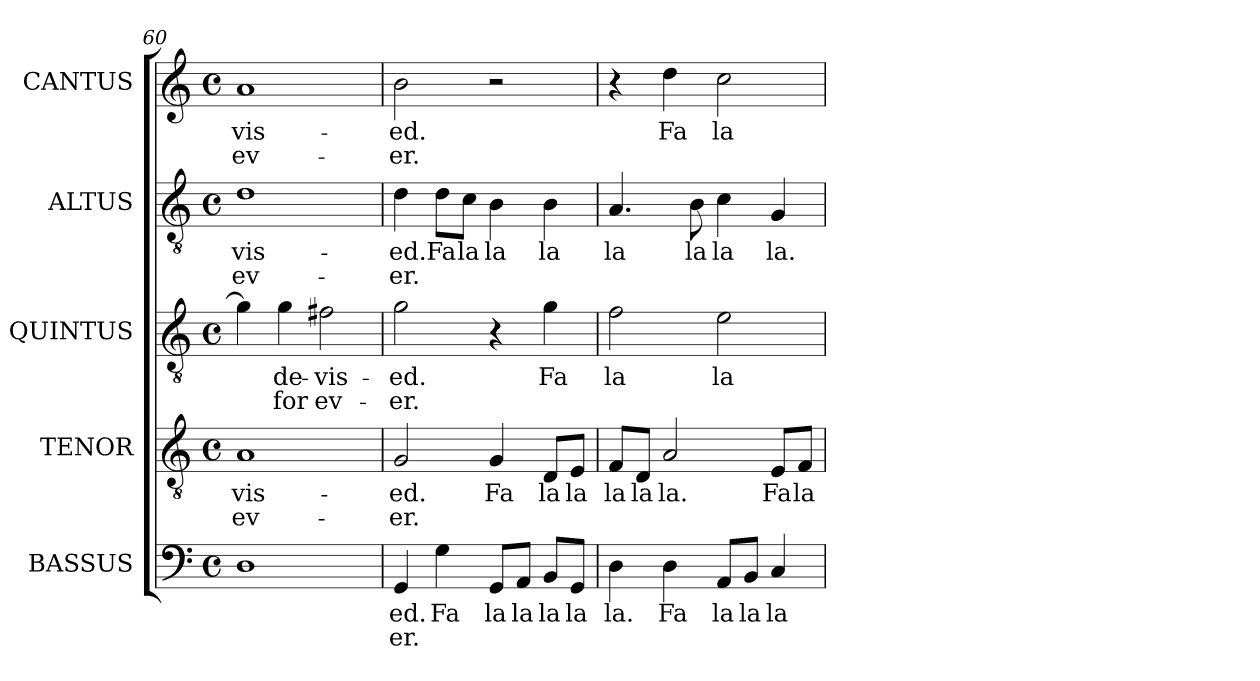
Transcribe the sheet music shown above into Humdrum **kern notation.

**kern	**text	**text	**kern	**text	**text	**kern	**text	**text	**kern	**text	**text	**kern	**text	**text
*part5	*part5	*part5	*part4	*part4	*part4	*part3	*part3	*part3	*part2	*part2	*part2	*part1	*part1	*part1
*staff5	*staff5	*staff5	*staff4	*staff4	*staff4	*staff3	*staff3	*staff3	*staff2	*staff2	*staff2	*staff1	*staff1	*staff1
*I"BASSUS	*	*	*I"TENOR	*	*	*I"QUINTUS	*	*	*I"ALTUS	*	*	*I"CANTUS	*	*
*I'B	*	*	*I'T	*	*	*	*	*	*I'A.	*	*	*I'S	*	*
*clefF4	*	*	*clefGv2	*	*	*clefGv2	*	*	*clefGv2	*	*	*clefG2	*	*
*	*	*	*ITrd7c12	*	*	*ITrd7c12	*	*	*ITrd7c12	*	*	*	*	*
*k[]	*	*	*k[]	*	*	*k[]	*	*	*k[]	*	*	*k[]	*	*
*C:	*	*	*C:	*	*	*C:	*	*	*C:	*	*	*C:	*	*
*M4/4	*	*	*M4/4	*	*	*M4/4	*	*	*M4/4	*	*	*M4/4	*	*
*met(c)	*	*	*met(c)	*	*	*met(c)	*	*	*met(c)	*	*	*met(c)	*	*
=60	=60	=60	=60	=60	=60	=60	=60	=60	=60	=60	=60	=60	=60	=60
!	!	!	!	!LO:LY:b:color=#000000	!LO:LY:b:color=#000000	!	!	!	!	!	!	!	!	!
!	!	!	!	!	!	!	!	!	!	!LO:LY:b:color=#000000	!LO:LY:b:color=#000000	!	!	!
!	!	!	!	!	!	!	!	!	!	!	!	!	!LO:LY:b:color=#000000	!LO:LY:b:color=#000000
1Di	.	.	1AAi	-vis-	ev-	4Gi\]	.	.	1Di	-vis-	ev-	1ai	-vis-	ev-
!	!	!	!	!	!	!	!LO:LY:b:color=#000000	!LO:LY:b:color=#000000	!	!	!	!	!	!
.	.	.	.	.	.	4Gi\	de-	for	.	.	.	.	.	.
!	!	!	!	!	!	!	!LO:LY:b:color=#000000	!LO:LY:b:color=#000000	!	!	!	!	!	!
.	.	.	.	.	.	2F#Xi\	-vis-	ev-	.	.	.	.	.	.
=61	=61	=61	=61	=61	=61	=61	=61	=61	=61	=61	=61	=61	=61	=61
!	!LO:LY:b:color=#000000	!LO:LY:b:color=#000000	!	!	!	!	!	!	!	!	!	!	!	!
!	!	!	!	!LO:LY:b:color=#000000	!LO:LY:b:color=#000000	!	!	!	!	!	!	!	!	!
!	!	!	!	!	!	!	!LO:LY:b:color=#000000	!LO:LY:b:color=#000000	!	!	!	!	!	!
!	!	!	!	!	!	!	!	!	!	!LO:LY:b:color=#000000	!LO:LY:b:color=#000000	!	!	!
!	!	!	!	!	!	!	!	!	!	!	!	!	!LO:LY:b:color=#000000	!LO:LY:b:color=#000000
4GGi/	-ed.	-er.	2GGi/	-ed.	-er.	2Gi\	-ed.	-er.	4Di\	-ed.	-er.	2bi\	-ed.	-er.
!	!LO:LY:b:color=#000000	!	!	!	!	!	!	!	!	!	!	!	!	!
!	!	!	!	!	!	!	!	!	!	!LO:LY:b:color=#000000	!	!	!	!
4Gi\	Fa	.	.	.	.	.	.	.	8Di\L	Fa	.	.	.	.
!	!	!	!	!	!	!	!	!	!	!LO:LY:b:color=#000000	!	!	!	!
.	.	.	.	.	.	.	.	.	8Ci\J	la	.	.	.	.
!	!LO:LY:b:color=#000000	!	!	!	!	!	!	!	!	!	!	!	!	!
!	!	!	!	!LO:LY:b:color=#000000	!	!	!	!	!	!	!	!	!	!
!	!	!	!	!	!	!	!	!	!	!LO:LY:b:color=#000000	!	!	!	!
8GGi/L	la	.	4GGi/	Fa	.	4r	.	.	4BBi\	la	.	2r	.	.
!	!LO:LY:b:color=#000000	!	!	!	!	!	!	!	!	!	!	!	!	!
8AAi/J	la	.	.	.	.	.	.	.	.	.	.	.	.	.
!	!LO:LY:b:color=#000000	!	!	!	!	!	!	!	!	!	!	!	!	!
!	!	!	!	!LO:LY:b:color=#000000	!	!	!	!	!	!	!	!	!	!
!	!	!	!	!	!	!	!LO:LY:b:color=#000000	!	!	!	!	!	!	!
!	!	!	!	!	!	!	!	!	!	!LO:LY:b:color=#000000	!	!	!	!
8BBi/L	la	.	8DDi/L	la	.	4Gi\	Fa	.	4BBi\	la	.	.	.	.
!	!LO:LY:b:color=#000000	!	!	!	!	!	!	!	!	!	!	!	!	!
!	!	!	!	!LO:LY:b:color=#000000	!	!	!	!	!	!	!	!	!	!
8GGi/J	la	.	8EEi/J	la	.	.	.	.	.	.	.	.	.	.
!!LO:LB:g=z
=62	=62	=62	=62	=62	=62	=62	=62	=62	=62	=62	=62	=62	=62	=62
!	!LO:LY:b:color=#000000	!	!	!	!	!	!	!	!	!	!	!	!	!
!	!	!	!	!LO:LY:b:color=#000000	!	!	!	!	!	!	!	!	!	!
!	!	!	!	!	!	!	!LO:LY:b:color=#000000	!	!	!	!	!	!	!
!	!	!	!	!	!	!	!	!	!	!LO:LY:b:color=#000000	!	!	!	!
4Di\	la.	.	8FFi/L	la	.	2Fi\	la	.	4.AAi/	la	.	4r	.	.
!	!	!	!	!LO:LY:b:color=#000000	!	!	!	!	!	!	!	!	!	!
.	.	.	8DDi/J	la	.	.	.	.	.	.	.	.	.	.
!	!LO:LY:b:color=#000000	!	!	!	!	!	!	!	!	!	!	!	!	!
!	!	!	!	!LO:LY:b:color=#000000	!	!	!	!	!	!	!	!	!	!
!	!	!	!	!	!	!	!	!	!	!	!	!	!LO:LY:b:color=#000000	!
4Di\	Fa	.	2AAi/	la.	.	.	.	.	.	.	.	4ddi\	Fa	.
!	!	!	!	!	!	!	!	!	!	!LO:LY:b:color=#000000	!	!	!	!
.	.	.	.	.	.	.	.	.	8BBi\	la	.	.	.	.
!	!LO:LY:b:color=#000000	!	!	!	!	!	!	!	!	!	!	!	!	!
!	!	!	!	!	!	!	!LO:LY:b:color=#000000	!	!	!	!	!	!	!
!	!	!	!	!	!	!	!	!	!	!LO:LY:b:color=#000000	!	!	!	!
!	!	!	!	!	!	!	!	!	!	!	!	!	!LO:LY:b:color=#000000	!
8AAi/L	la	.	.	.	.	2Ei\	la	.	4Ci\	la	.	2cci\	la	.
!	!LO:LY:b:color=#000000	!	!	!	!	!	!	!	!	!	!	!	!	!
8BBi/J	la	.	.	.	.	.	.	.	.	.	.	.	.	.
!	!LO:LY:b:color=#000000	!	!	!	!	!	!	!	!	!	!	!	!	!
!	!	!	!	!LO:LY:b:color=#000000	!	!	!	!	!	!	!	!	!	!
!	!	!	!	!	!	!	!	!	!	!LO:LY:b:color=#000000	!	!	!	!
4Ci/	la	.	8EEi/L	Fa	.	.	.	.	4GGi/	la.	.	.	.	.
!	!	!	!	!LO:LY:b:color=#000000	!	!	!	!	!	!	!	!	!	!
.	.	.	8FFi/J	la	.	.	.	.	.	.	.	.	.	.
=	=	=	=	=	=	=	=	=	=	=	=	=	=	=
*-	*-	*-	*-	*-	*-	*-	*-	*-	*-	*-	*-	*-	*-	*-
